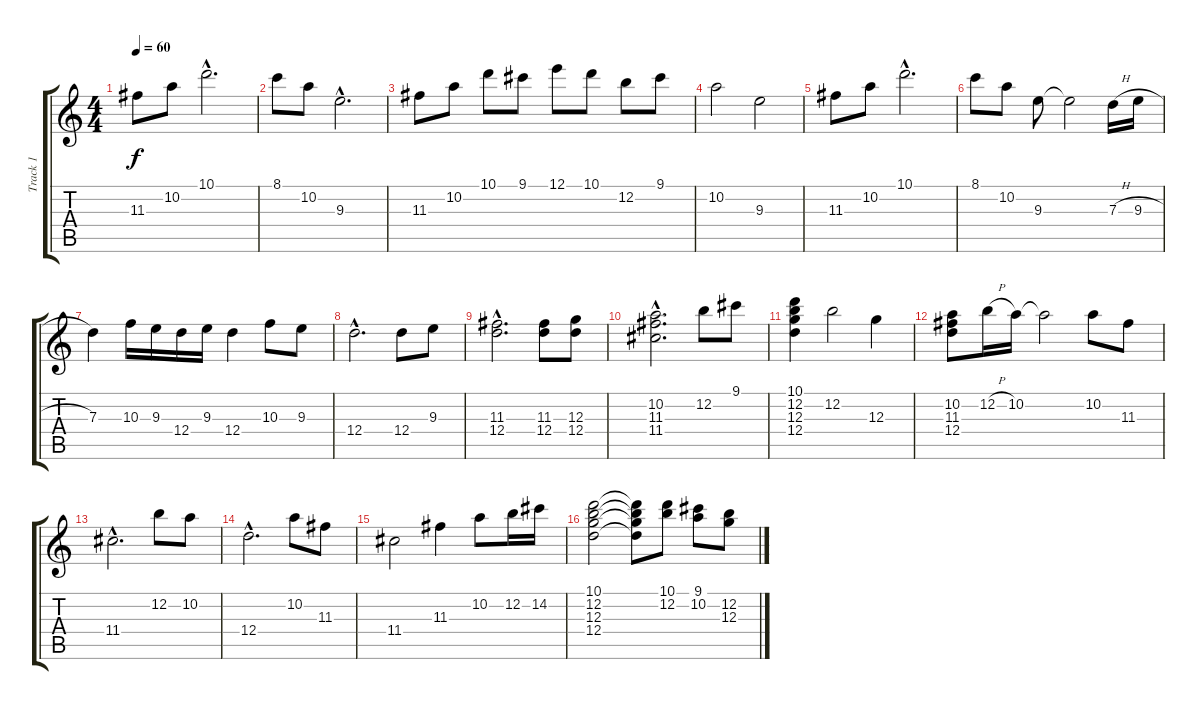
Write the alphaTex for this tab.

\track ("Track 1" "Track 1") {instrument acousticguitarnylon}
\staff {score tabs}
\tuning (E4 B3 G3 D3 A2 E2) {hide}
\ts (4 4)
\tempo 60
\clef g2
\ks c
11.3.8{dy f instrument acousticguitarnylon} 10.2.8 10.1{hac}.2{d} |
8.1.8 10.2.8 9.3{hac}.2{d} |
11.3.8 10.2.8 10.1.8 9.1.8 12.1.8 10.1.8 12.2.8 9.1.8 |
10.2.2 9.3.2 |
11.3.8 10.2.8 10.1{hac}.2{d} |
8.1.8 10.2.8 9.3.8 9.3{t}.2 7.3{h}.16 9.3{h}.16 |
7.3.4 10.3.16 9.3.16 12.4.16 9.3.16 12.4.4 10.3.8 9.3.8 |
12.4{hac}.2{d} 12.4.8 9.3.8 |
(11.3{hac} 12.4{hac}).2{d} (11.3 12.4).8 (12.3 12.4).8 |
(10.2{hac} 11.3{hac} 11.4{hac}).2{d} 12.2.8 9.1.8 |
(10.1 12.2 12.3 12.4).4 12.2.2 12.3.4 |
(10.2 11.3 12.4).8 12.2{h}.16 10.2.16 10.2{t}.2 10.2.8 11.3.8 |
11.4{hac}.2{d} 12.2.8 10.2.8 |
12.4{hac}.2{d} 10.2.8 11.3.8 |
11.4.2 11.3.4 10.2.8 12.2.16 14.2.16 |
(10.1 12.2 12.3 12.4).2 (10.1{t} 12.2{t} 12.3{t} 12.4{t}).8 (10.1 12.2).8 (9.1 10.2).8 (12.2 12.3).8
